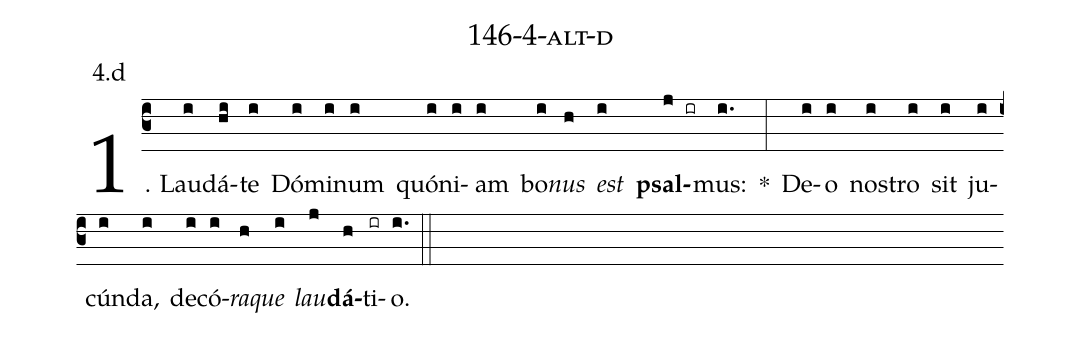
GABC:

name: 146-4-alt-d;
annotation: 4.d;
%%
(c3)1. Lau(i)dá(hi)te(i) Dó(i)mi(i)num(i) quón(i)i(i)am(i) bo(i)<i>nus</i>(h) <i>est</i>(i) <b>psal</b>(j ir)mus:(i.) *(:) De(i)o(i) nos(i)tro(i) sit(i) ju(i)cún(i)da,(i) de(i)có(i)<i>ra</i>(h)<i>que</i>(i) <i>lau</i>(j)<b>dá</b>(h)ti(ir)o.(i.) (::)
